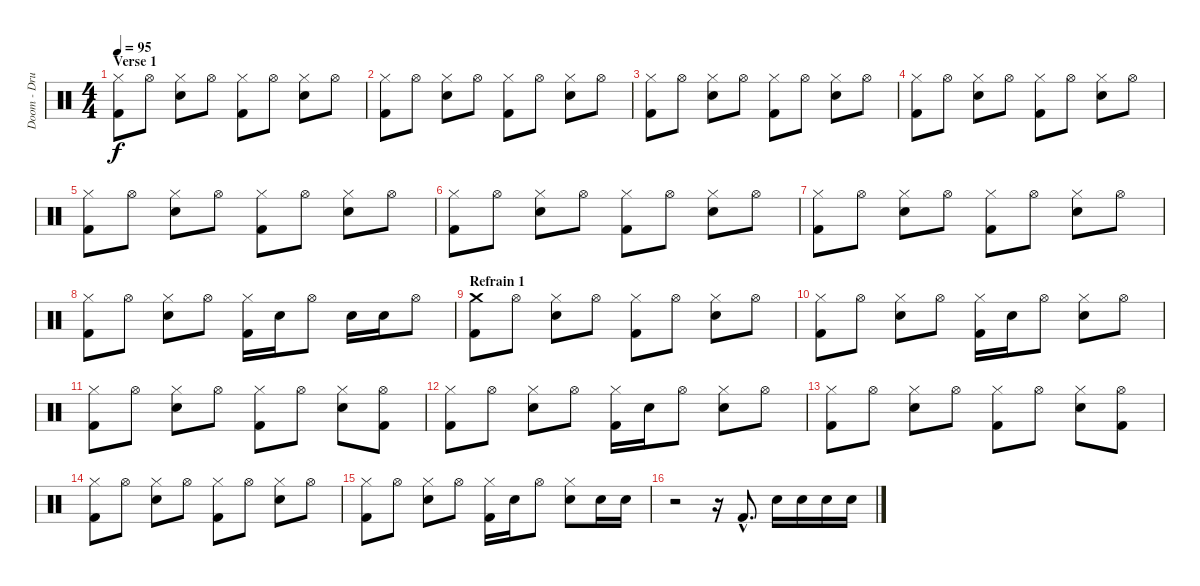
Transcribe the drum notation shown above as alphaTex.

\track ("Doom - Drums" "Doom - Dru") {instrument percussion}
\staff {score}
\articulation defaults
\ts (4 4)
\section ("" "Verse 1")
\tempo 95
\clef neutral
\ks c
("Hi-Hat (closed)" "Kick (hit) 2").8{dy f} "Hi-Hat (open)".8 ("Hi-Hat (closed)" "Snare (hit) 2").8 "Hi-Hat (open)".8 ("Hi-Hat (closed)" "Kick (hit) 2").8 "Hi-Hat (open)".8 ("Hi-Hat (closed)" "Snare (hit) 2").8 "Hi-Hat (open)".8 |
("Hi-Hat (closed)" "Kick (hit) 2").8 "Hi-Hat (open)".8 ("Hi-Hat (closed)" "Snare (hit) 2").8 "Hi-Hat (open)".8 ("Hi-Hat (closed)" "Kick (hit) 2").8 "Hi-Hat (open)".8 ("Hi-Hat (closed)" "Snare (hit) 2").8 "Hi-Hat (open)".8 |
("Hi-Hat (closed)" "Kick (hit) 2").8 "Hi-Hat (open)".8 ("Hi-Hat (closed)" "Snare (hit) 2").8 "Hi-Hat (open)".8 ("Hi-Hat (closed)" "Kick (hit) 2").8 "Hi-Hat (open)".8 ("Hi-Hat (closed)" "Snare (hit) 2").8 "Hi-Hat (open)".8 |
("Hi-Hat (closed)" "Kick (hit) 2").8 "Hi-Hat (open)".8 ("Hi-Hat (closed)" "Snare (hit) 2").8 "Hi-Hat (open)".8 ("Hi-Hat (closed)" "Kick (hit) 2").8 "Hi-Hat (open)".8 ("Hi-Hat (closed)" "Snare (hit) 2").8 "Hi-Hat (open)".8 |
("Hi-Hat (closed)" "Kick (hit) 2").8 "Hi-Hat (open)".8 ("Hi-Hat (closed)" "Snare (hit) 2").8 "Hi-Hat (open)".8 ("Hi-Hat (closed)" "Kick (hit) 2").8 "Hi-Hat (open)".8 ("Hi-Hat (closed)" "Snare (hit) 2").8 "Hi-Hat (open)".8 |
("Hi-Hat (closed)" "Kick (hit) 2").8 "Hi-Hat (open)".8 ("Hi-Hat (closed)" "Snare (hit) 2").8 "Hi-Hat (open)".8 ("Hi-Hat (closed)" "Kick (hit) 2").8 "Hi-Hat (open)".8 ("Hi-Hat (closed)" "Snare (hit) 2").8 "Hi-Hat (open)".8 |
("Hi-Hat (closed)" "Kick (hit) 2").8 "Hi-Hat (open)".8 ("Hi-Hat (closed)" "Snare (hit) 2").8 "Hi-Hat (open)".8 ("Hi-Hat (closed)" "Kick (hit) 2").8 "Hi-Hat (open)".8 ("Hi-Hat (closed)" "Snare (hit) 2").8 "Hi-Hat (open)".8 |
("Hi-Hat (closed)" "Kick (hit) 2").8 "Hi-Hat (open)".8 ("Hi-Hat (closed)" "Snare (hit) 2").8 "Hi-Hat (open)".8 ("Hi-Hat (closed)" "Kick (hit) 2").16 "Snare (hit) 2".16 "Hi-Hat (open)".8 "Snare (hit) 2".16 "Snare (hit) 2".16 "Hi-Hat (open)".8 |
\section ("" "Refrain 1")
("Crash medium (hit)" "Kick (hit) 2").8 "Hi-Hat (open)".8 ("Hi-Hat (closed)" "Snare (hit) 2").8 "Hi-Hat (open)".8 ("Hi-Hat (closed)" "Kick (hit) 2").8 "Hi-Hat (open)".8 ("Hi-Hat (closed)" "Snare (hit) 2").8 "Hi-Hat (open)".8 |
("Hi-Hat (closed)" "Kick (hit) 2").8 "Hi-Hat (open)".8 ("Hi-Hat (closed)" "Snare (hit) 2").8 "Hi-Hat (open)".8 ("Hi-Hat (closed)" "Kick (hit) 2").16 "Snare (hit) 2".16 "Hi-Hat (open)".8 ("Hi-Hat (closed)" "Snare (hit) 2").8 "Hi-Hat (open)".8 |
("Hi-Hat (closed)" "Kick (hit) 2").8 "Hi-Hat (open)".8 ("Hi-Hat (closed)" "Snare (hit) 2").8 "Hi-Hat (open)".8 ("Hi-Hat (closed)" "Kick (hit) 2").8 "Hi-Hat (open)".8 ("Hi-Hat (closed)" "Snare (hit) 2").8 ("Hi-Hat (open)" "Kick (hit) 2").8 |
("Hi-Hat (closed)" "Kick (hit) 2").8 "Hi-Hat (open)".8 ("Hi-Hat (closed)" "Snare (hit) 2").8 "Hi-Hat (open)".8 ("Hi-Hat (closed)" "Kick (hit) 2").16 "Snare (hit) 2".16 "Hi-Hat (open)".8 ("Hi-Hat (closed)" "Snare (hit) 2").8 "Hi-Hat (open)".8 |
("Hi-Hat (closed)" "Kick (hit) 2").8 "Hi-Hat (open)".8 ("Hi-Hat (closed)" "Snare (hit) 2").8 "Hi-Hat (open)".8 ("Hi-Hat (closed)" "Kick (hit) 2").8 "Hi-Hat (open)".8 ("Hi-Hat (closed)" "Snare (hit) 2").8 ("Hi-Hat (open)" "Kick (hit) 2").8 |
("Hi-Hat (closed)" "Kick (hit) 2").8 "Hi-Hat (open)".8 ("Hi-Hat (closed)" "Snare (hit) 2").8 "Hi-Hat (open)".8 ("Hi-Hat (closed)" "Kick (hit) 2").8 "Hi-Hat (open)".8 ("Hi-Hat (closed)" "Snare (hit) 2").8 "Hi-Hat (open)".8 |
("Hi-Hat (closed)" "Kick (hit) 2").8 "Hi-Hat (open)".8 ("Hi-Hat (closed)" "Snare (hit) 2").8 "Hi-Hat (open)".8 ("Hi-Hat (closed)" "Kick (hit) 2").16 "Snare (hit) 2".16 "Hi-Hat (open)".8 ("Hi-Hat (closed)" "Snare (hit) 2").8 "Snare (hit) 2".16 "Snare (hit) 2".16 |
r.2 r.16 "Kick (hit) 2"{hac}.8{d} "Snare (hit) 2".16 "Snare (hit) 2".16 "Snare (hit) 2".16 "Snare (hit) 2".16
